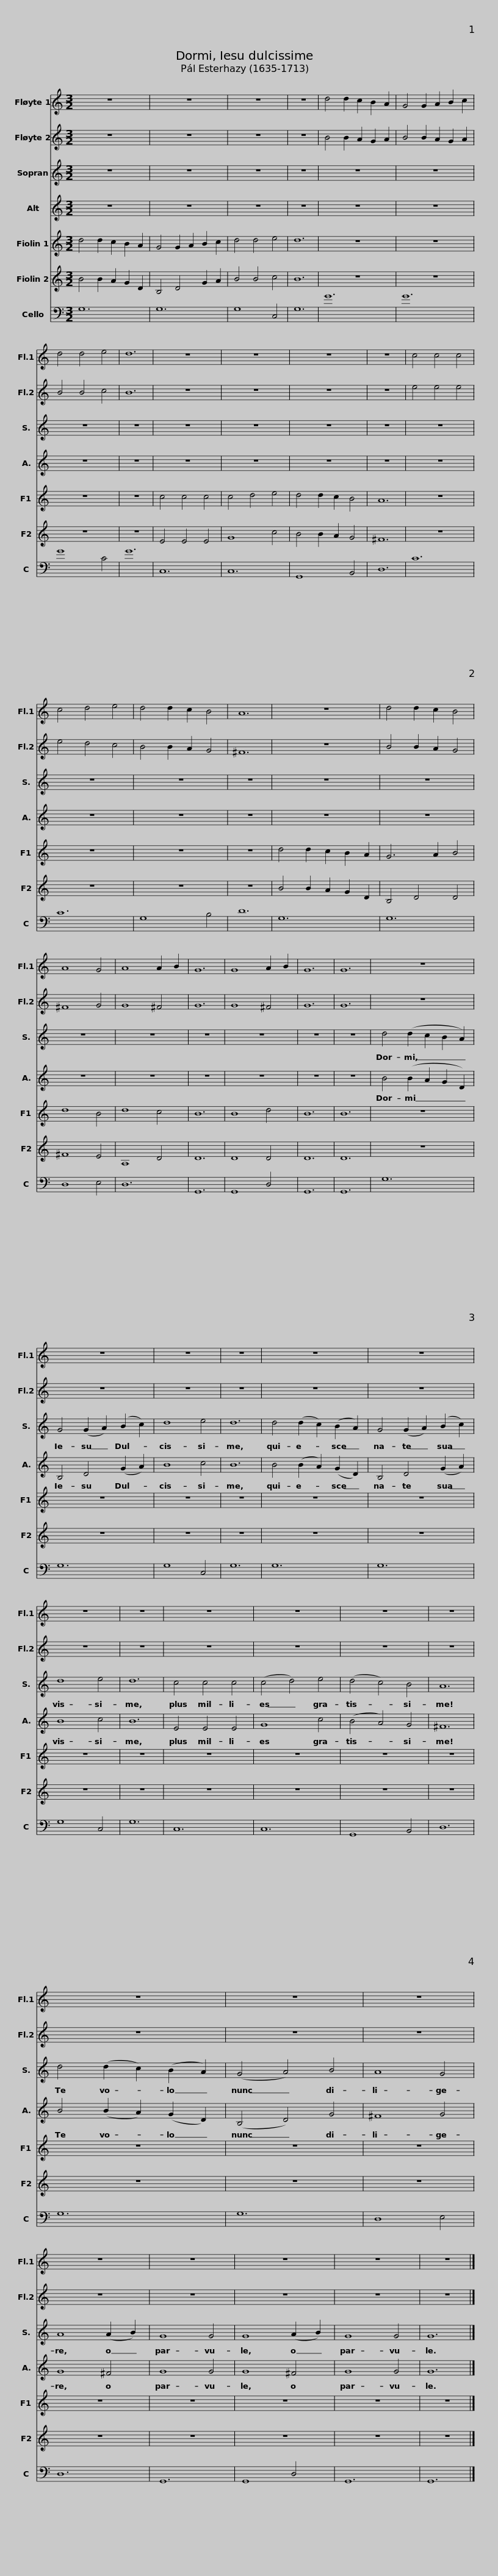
X:1
%%score 1 2 3 4 5 6 7
L:1/8
M:3/2
I:linebreak $
K:C
V:1 treble
V:2 treble
V:3 treble
V:4 treble
V:5 treble
V:6 treble
V:7 bass
V:1
 z12 | z12 | z12 | z12 | d4 d2 c2 B2 A2 | %5
 G4 G2 A2 B2 c2 | d4 d4 e4 | d12 |$ z12 | z12 | %10
 z12 | z12 | c4 c4 c4 | c4 d4 e4 | d4 d2 c2 B4 | %15
 A12 | z12 | d4 d2 c2 B4 |$ A8 G4 | A8 A2 B2 | %20
 G12 | G8 A2 B2 | G12 | G12 | z12 | %25
 z12 | z12 | z12 |$ z12 | z12 | %30
 z12 | z12 | z12 | z12 | z12 | %35
 z12 | z12 |$ z12 | z12 | z12 | %40
 z12 | z12 | z12 | z12 |] %44
V:2
 z12 | z12 | z12 | z12 | B4 B2 A2 G2 A2 | %5
 B4 B2 A2 G2 A2 | B4 B4 c4 | B12 |$ z12 | z12 | %10
 z12 | z12 | e4 e4 e4 | e4 d4 c4 | B4 B2 A2 G4 | %15
 ^F12 | z12 | B4 B2 A2 G4 |$ ^F8 G4 | G8 ^F4 | %20
 G12 | G8 ^F4 | G12 | G12 | z12 | %25
 z12 | z12 | z12 |$ z12 | z12 | %30
 z12 | z12 | z12 | z12 | z12 | %35
 z12 | z12 |$ z12 | z12 | z12 | %40
 z12 | z12 | z12 | z12 |] %44
V:3
 z12 | z12 | z12 | z12 | z12 | %5
 z12 | z12 | z12 |$ z12 | z12 | %10
 z12 | z12 | z12 | z12 | z12 | %15
 z12 | z12 | z12 |$ z12 | z12 | %20
 z12 | z12 | z12 | z12 | d4 (d2 c2 B2 A2) | %25
 G4 (G2 A2) (B2 c2) | d8 e4 | d12 |$ d4 (d2 c2) (B2 A2) | G4 (G2 A2) (B2 c2) | %30
 d8 e4 | d12 | c4 c4 c4 | (c4 d4) e4 | (d4 c4) B4 | %35
 A12 | d4 (d2 c2) (B2 A2) |$ (G4 A4) B4 | A8 G4 | A8 (A2 B2) | %40
 G8 G4 | G8 (A2 B2) | G8 G4 | G12 |] %44
V:4
 z12 | z12 | z12 | z12 | z12 | %5
 z12 | z12 | z12 |$ z12 | z12 | %10
 z12 | z12 | z12 | z12 | z12 | %15
 z12 | z12 | z12 |$ z12 | z12 | %20
 z12 | z12 | z12 | z12 | B4 (B2 A2 G2 D2) | %25
 B,4 D4 (G2 A2) | B8 c4 | B12 |$ B4 (B2 A2) (G2 D2) | B,4 D4 (G2 A2) | %30
 B8 c4 | B12 | E4 E4 E4 | G8 c4 | (B4 A4) G4 | %35
 ^F12 | B4 (B2 A2) (G2 D2) |$ (B,4 D4) G4 | ^F8 G4 | G8 ^F4 | %40
 G8 G4 | G8 ^F4 | G8 G4 | G12 |] %44
V:5
 d4 d2 c2 B2 A2 | G4 G2 A2 B2 c2 | d4 d4 e4 | d12 | z12 | %5
 z12 | z12 | z12 |$ c4 c4 c4 | c4 d4 e4 | %10
 d4 d2 c2 B4 | A12 | z12 | z12 | z12 | %15
 z12 | d4 d2 c2 B2 A2 | G6 A2 B4 |$ d8 B4 | d8 c4 | %20
 B12 | B8 d4 | B12 | B12 | z12 | %25
 z12 | z12 | z12 |$ z12 | z12 | %30
 z12 | z12 | z12 | z12 | z12 | %35
 z12 | z12 |$ z12 | z12 | z12 | %40
 z12 | z12 | z12 | z12 |] %44
V:6
 B4 B2 A2 G2 D2 | B,4 D4 G2 A2 | B4 B4 c4 | B12 | z12 | %5
 z12 | z12 | z12 |$ E4 E4 E4 | G8 c4 | %10
 B4 B2 A2 G4 | ^F12 | z12 | z12 | z12 | %15
 z12 | B4 B2 A2 G2 D2 | B,4 D4 D4 |$ ^F8 E4 | A,8 D4 | %20
 D12 | D8 D4 | D12 | D12 | z12 | %25
 z12 | z12 | z12 |$ z12 | z12 | %30
 z12 | z12 | z12 | z12 | z12 | %35
 z12 | z12 |$ z12 | z12 | z12 | %40
 z12 | z12 | z12 | z12 |] %44
V:7
 G,12 | G,12 | G,8 C,4 | G,12 | G12 | %5
 G12 | G8 C4 | G12 |$ C,12 | C,12 | %10
 G,,8 B,,4 | D,12 | C12 | C12 | G,8 B,4 | %15
 D12 | G,12 | G,12 |$ D,8 E,4 | D,12 | %20
 G,,12 | G,,8 D,4 | G,,12 | G,,12 | G,12 | %25
 G,12 | G,8 C,4 | G,12 |$ G,12 | G,12 | %30
 G,8 C,4 | G,12 | C,12 | C,12 | G,,8 B,,4 | %35
 D,12 | G,12 |$ G,12 | D,8 E,4 | D,12 | %40
 G,,12 | G,,8 D,4 | G,,12 | G,,12 |] %44
